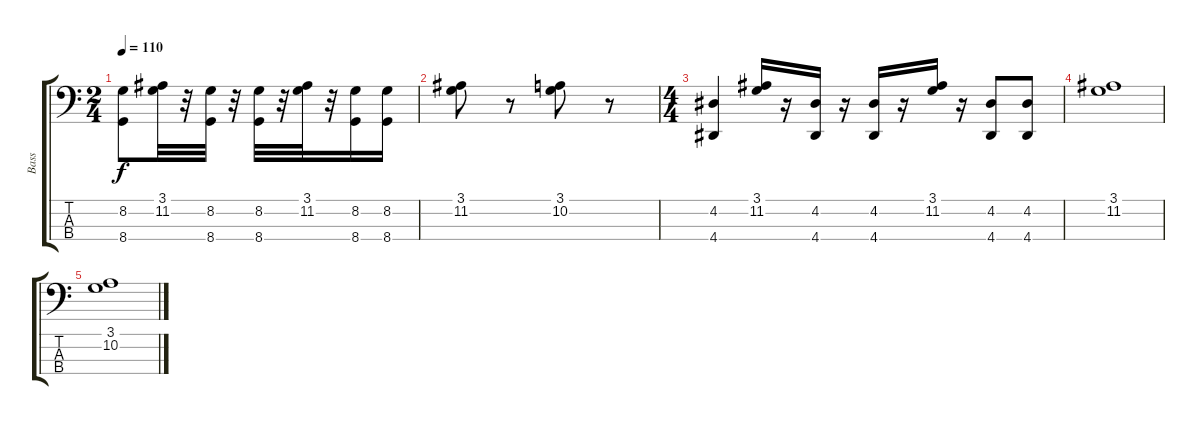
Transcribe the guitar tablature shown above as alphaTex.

\track ("Bass" "Bass") {instrument electricbasspick}
\staff {score tabs}
\tuning (E2 B1 Gb1 B0) {hide}
\ts (2 4)
\tempo 110
\clef f4
\ks c
(8.2 8.4).8{dy f} (3.1 11.2).32 r.32 (8.2 8.4).32 r.32 (8.2 8.4).32 r.32 (3.1 11.2).32 r.32 (8.2 8.4).16 (8.2 8.4).16 |
(3.1 11.2).8 r.8 (3.1 10.2).8 r.8 |
\ts (4 4)
(4.2 4.4).4 (3.1 11.2).16 r.16 (4.2 4.4).16 r.16 (4.2 4.4).16 r.16 (3.1 11.2).16 r.16 (4.2 4.4).8 (4.2 4.4).8 |
(3.1 11.2).1 |
(3.1 10.2).1
